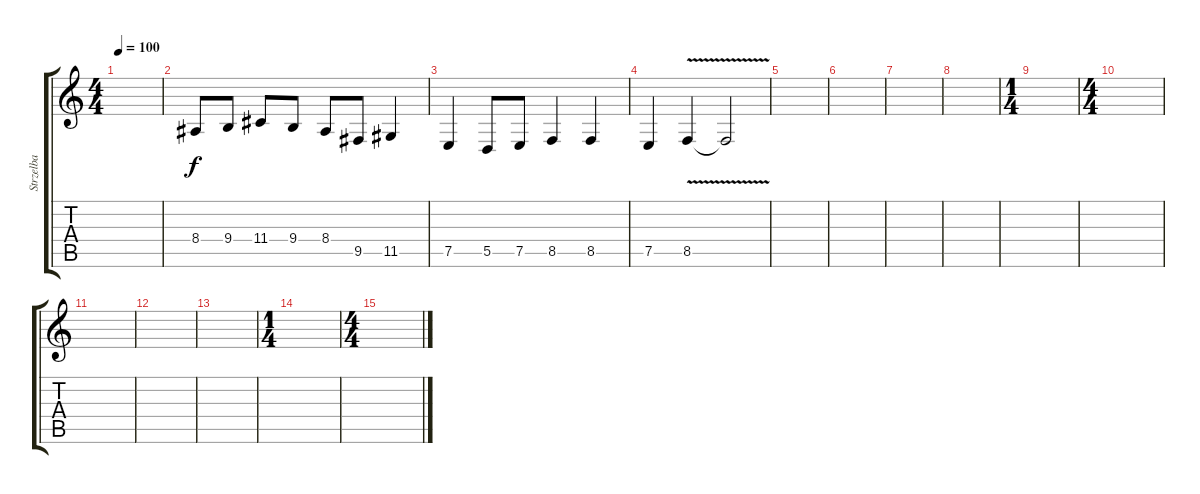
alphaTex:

\track ("Strzelba" "Strzelba") {instrument acousticgrandpiano}
\staff {score tabs}
\tuning (E4 B3 G3 D3 A2 E2) {hide}
\ts (4 4)
\tempo 100
\clef g2
\ks c
|
8.4.8 9.4.8 11.4.8 9.4.8 8.4.8 9.5.8 11.5.4 |
7.5.4 5.5.8 7.5.8 8.5.4 8.5.4 |
7.5.4 8.5{v}.4 8.5{t}.2 |
|
|
|
|
\ts (1 4)
|
\ts (4 4)
|
|
|
|
\ts (1 4)
|
\ts (4 4)
